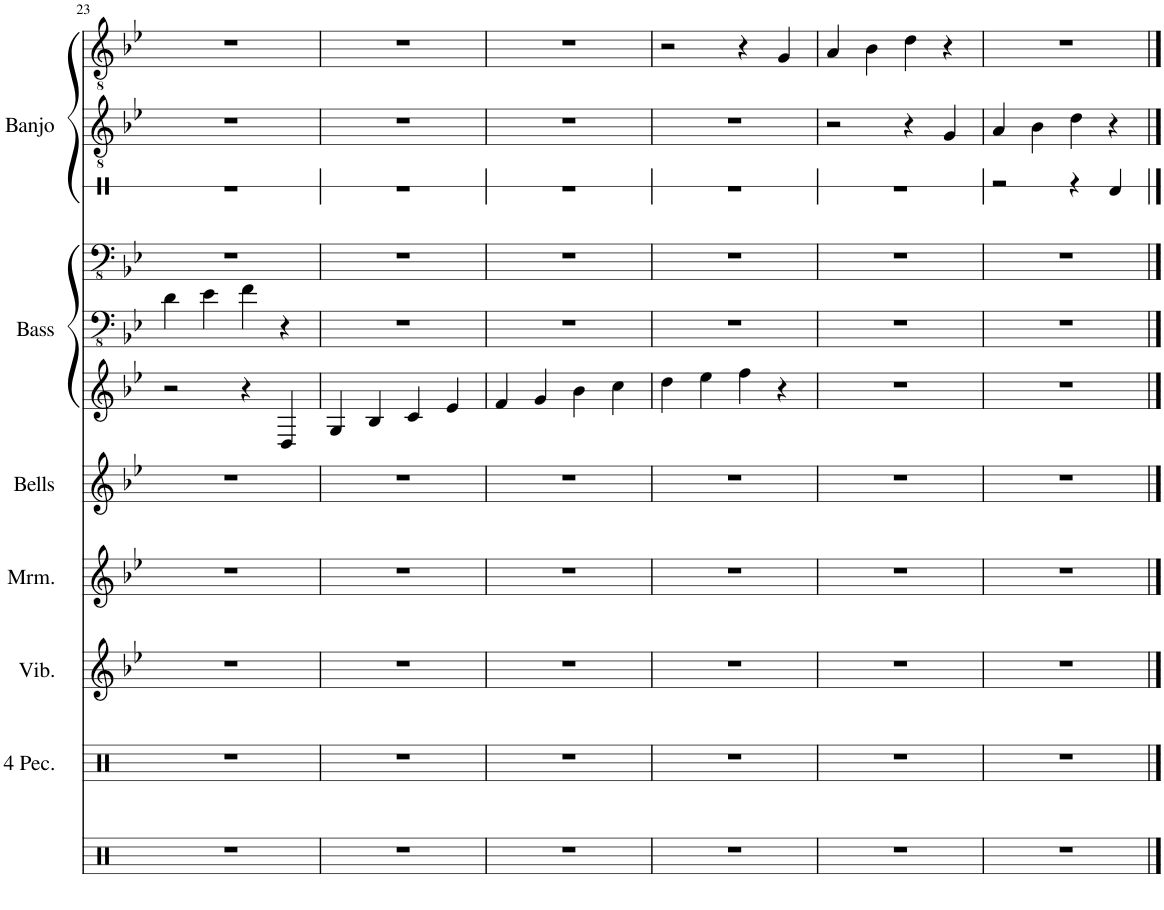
**kern	**kern	**kern	**kern	**kern	**kern	**kern	**kern	**kern	**kern	**kern
*part11	*part10	*part9	*part8	*part7	*part6	*part5	*part4	*part3	*part2	*part1
*staff11	*staff10	*staff9	*staff8	*staff7	*staff6	*staff5	*staff4	*staff3	*staff2	*staff1
*I"Drumset	*I"4-Way Percussion	*I"Vibraphone	*I"Marimba	*I"Tubular Bells	*I"Pitched Bongos	*I"Guitar 2	*I"Guitar 1	*I"Bongos	*I"Banjo 2	*I"Banjo 1
*	*I'4 Pec.	*I'Vib.	*I'Mrm.	*I'Bells	*	*	*	*	*I'Banjo	*
!!LO:PB:g=z
*clefX	*clefX	*clefG2	*clefG2	*clefG2	*clefG2	*clefFv4	*clefFv4	*clefX	*clefGv2	*clefGv2
*k[]	*k[]	*k[b-e-]	*k[b-e-]	*k[b-e-]	*k[b-e-]	*k[b-e-]	*k[b-e-]	*k[]	*k[b-e-]	*k[b-e-]
*M4/4	*M4/4	*M4/4	*M4/4	*M4/4	*M4/4	*M4/4	*M4/4	*M4/4	*M4/4	*M4/4
=23	=23	=23	=23	=23	=23	=23	=23	=23	=23	=23
1r	1r	1r	1r	1r	2r	4D\	1r	1r	1r	1r
.	.	.	.	.	.	4E-\	.	.	.	.
.	.	.	.	.	4r	4F\	.	.	.	.
.	.	.	.	.	4D/	4r	.	.	.	.
=24	=24	=24	=24	=24	=24	=24	=24	=24	=24	=24
1r	1r	1r	1r	1r	4G/	1r	1r	1r	1r	1r
.	.	.	.	.	4B-/	.	.	.	.	.
.	.	.	.	.	4c/	.	.	.	.	.
.	.	.	.	.	4e-/	.	.	.	.	.
=25	=25	=25	=25	=25	=25	=25	=25	=25	=25	=25
1r	1r	1r	1r	1r	4f/	1r	1r	1r	1r	1r
.	.	.	.	.	4g/	.	.	.	.	.
.	.	.	.	.	4b-\	.	.	.	.	.
.	.	.	.	.	4cc\	.	.	.	.	.
=26	=26	=26	=26	=26	=26	=26	=26	=26	=26	=26
1r	1r	1r	1r	1r	4dd\	1r	1r	1r	1r	2r
.	.	.	.	.	4ee-\	.	.	.	.	.
.	.	.	.	.	4ff\	.	.	.	.	4r
.	.	.	.	.	4r	.	.	.	.	4G/
=27	=27	=27	=27	=27	=27	=27	=27	=27	=27	=27
1r	1r	1r	1r	1r	1r	1r	1r	1r	2r	4A/
.	.	.	.	.	.	.	.	.	.	4B-\
.	.	.	.	.	.	.	.	.	4r	4d\
.	.	.	.	.	.	.	.	.	4G/	4r
=28	=28	=28	=28	=28	=28	=28	=28	=28	=28	=28
1r	1r	1r	1r	1r	1r	1r	1r	2r	4A/	1r
.	.	.	.	.	.	.	.	.	4B-\	.
.	.	.	.	.	.	.	.	4r	4d\	.
.	.	.	.	.	.	.	.	4Rd/	4r	.
==	==	==	==	==	==	==	==	==	==	==
*-	*-	*-	*-	*-	*-	*-	*-	*-	*-	*-
